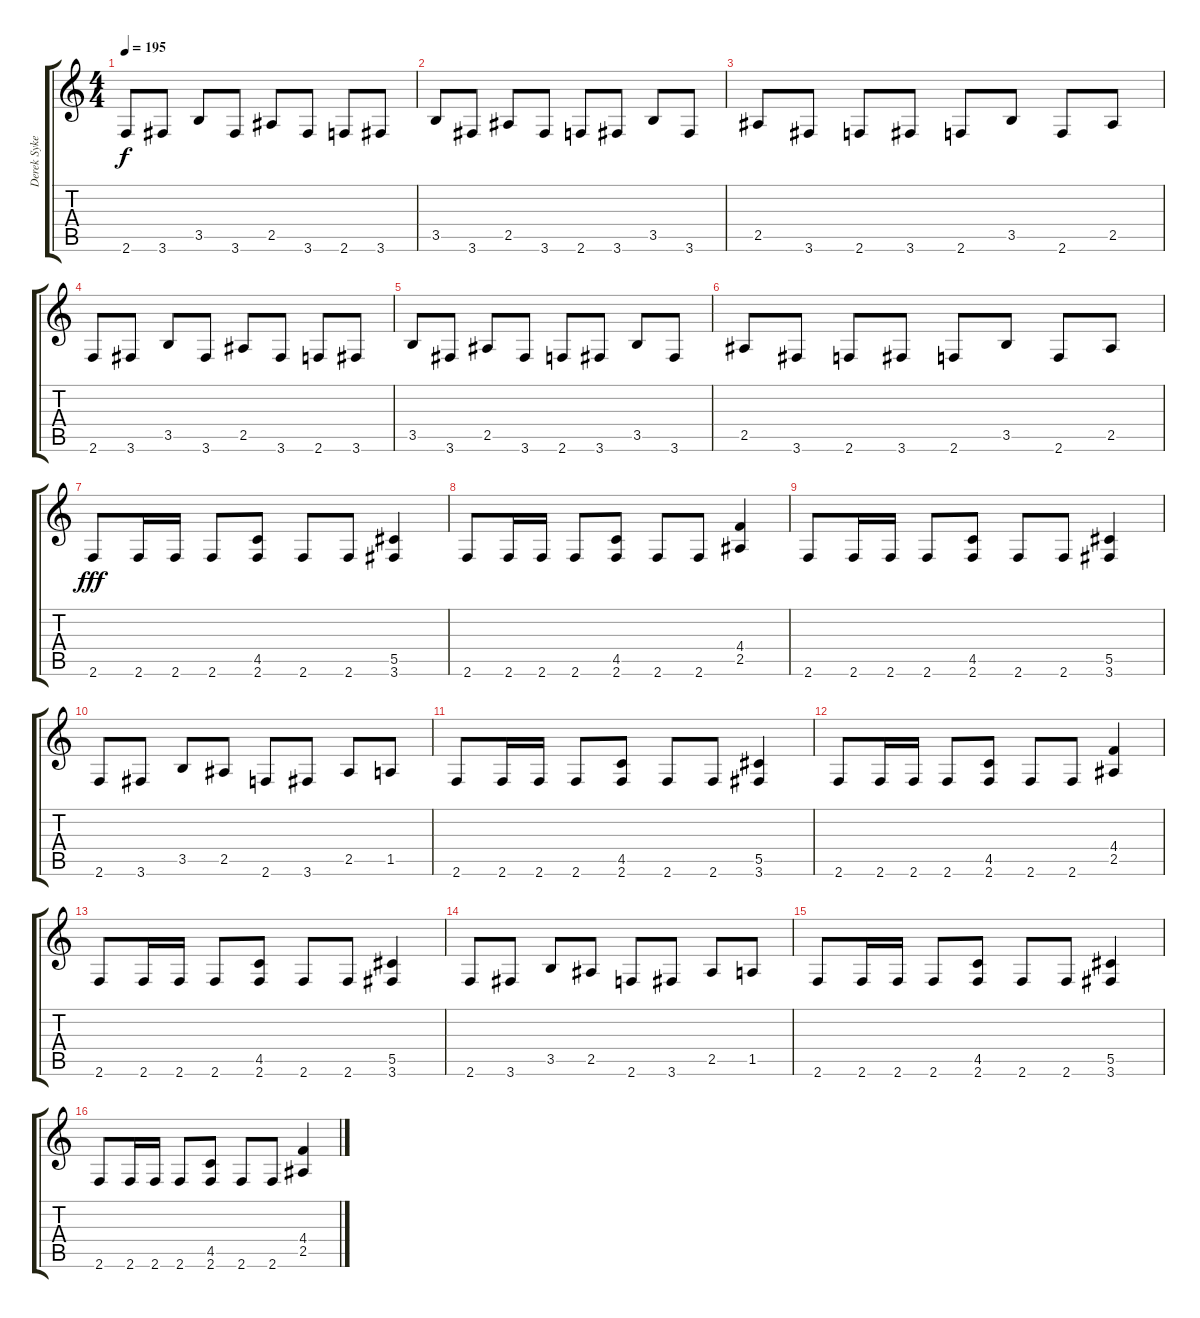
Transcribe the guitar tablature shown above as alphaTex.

\track ("Derek Sykes" "Derek Syke") {instrument distortionguitar}
\staff {score tabs}
\tuning (Eb4 Bb3 Gb3 Db3 Ab2 Eb2) {hide}
\ts (4 4)
\tempo 195
\clef g2
\ks c
2.6.8{dy f} 3.6.8 3.5.8 3.6.8 2.5.8 3.6.8 2.6.8 3.6.8 |
3.5.8 3.6.8 2.5.8 3.6.8 2.6.8 3.6.8 3.5.8 3.6.8 |
2.5.8 3.6.8 2.6.8 3.6.8 2.6.8 3.5.8 2.6.8 2.5.8 |
2.6.8 3.6.8 3.5.8 3.6.8 2.5.8 3.6.8 2.6.8 3.6.8 |
3.5.8 3.6.8 2.5.8 3.6.8 2.6.8 3.6.8 3.5.8 3.6.8 |
2.5.8 3.6.8 2.6.8 3.6.8 2.6.8 3.5.8 2.6.8 2.5.8 |
2.6.8{dy fff} 2.6.16 2.6.16 2.6.8 (4.5 2.6).8 2.6.8 2.6.8 (5.5 3.6).4 |
2.6.8 2.6.16 2.6.16 2.6.8 (4.5 2.6).8 2.6.8 2.6.8 (4.4 2.5).4 |
2.6.8 2.6.16 2.6.16 2.6.8 (4.5 2.6).8 2.6.8 2.6.8 (5.5 3.6).4 |
2.6.8 3.6.8 3.5.8 2.5.8 2.6.8 3.6.8 2.5.8 1.5.8 |
2.6.8 2.6.16 2.6.16 2.6.8 (4.5 2.6).8 2.6.8 2.6.8 (5.5 3.6).4 |
2.6.8 2.6.16 2.6.16 2.6.8 (4.5 2.6).8 2.6.8 2.6.8 (4.4 2.5).4 |
2.6.8 2.6.16 2.6.16 2.6.8 (4.5 2.6).8 2.6.8 2.6.8 (5.5 3.6).4 |
2.6.8 3.6.8 3.5.8 2.5.8 2.6.8 3.6.8 2.5.8 1.5.8 |
2.6.8 2.6.16 2.6.16 2.6.8 (4.5 2.6).8 2.6.8 2.6.8 (5.5 3.6).4 |
2.6.8 2.6.16 2.6.16 2.6.8 (4.5 2.6).8 2.6.8 2.6.8 (4.4 2.5).4
